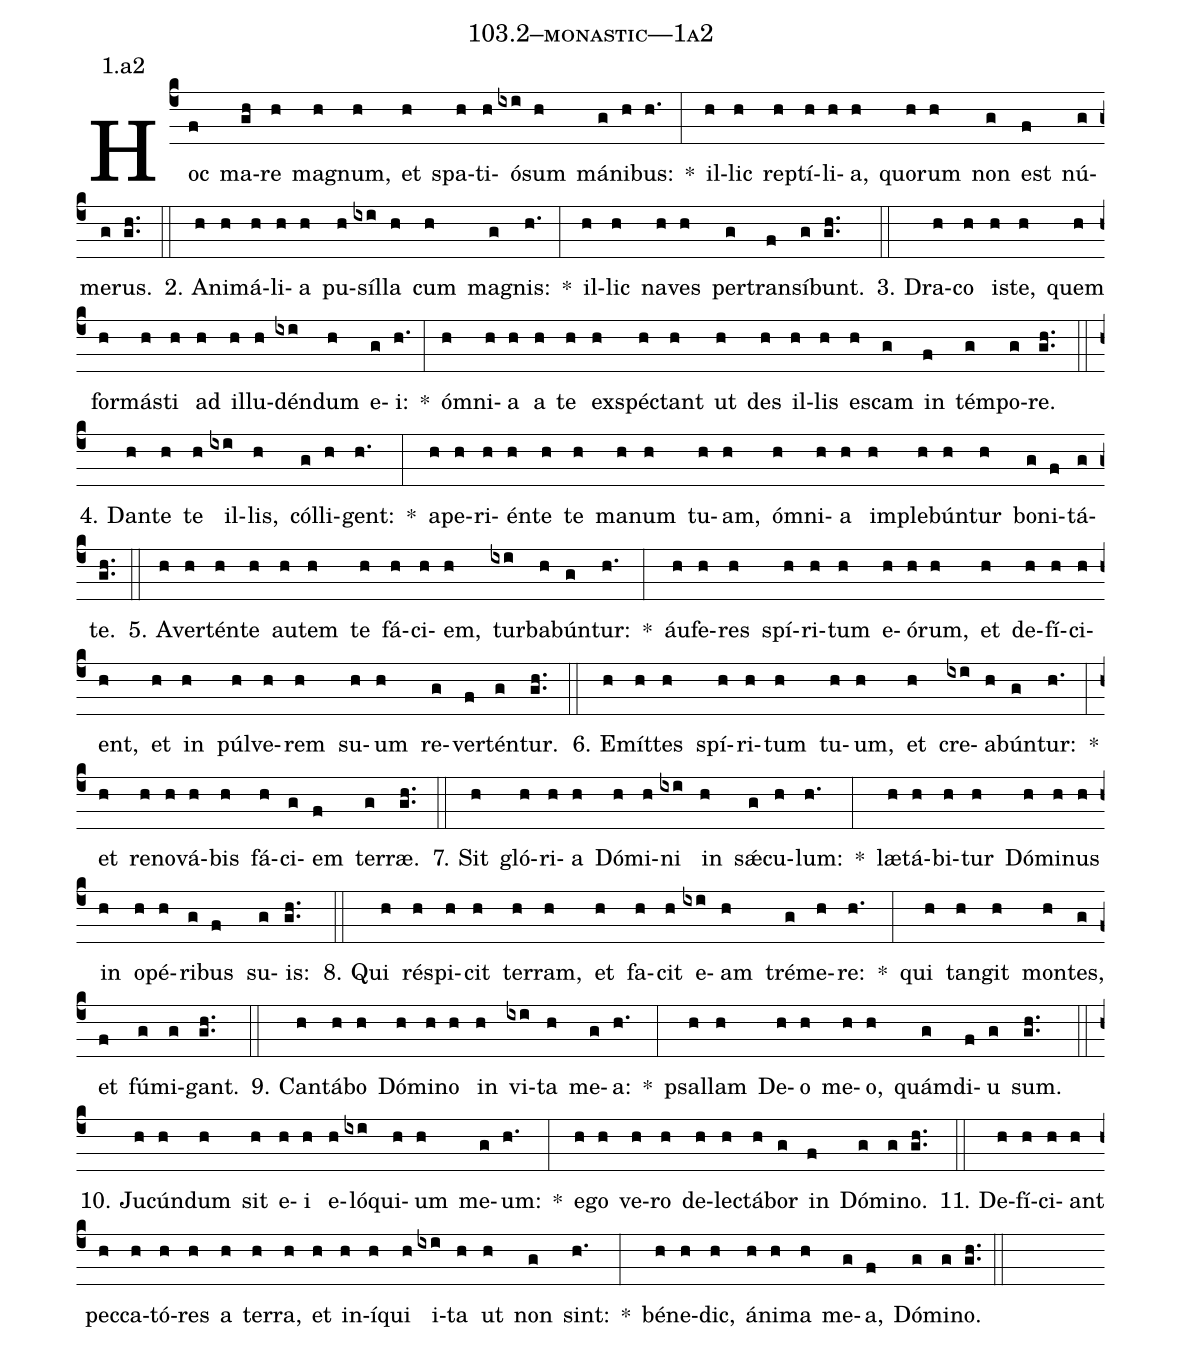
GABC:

name: 103.2--monastic---1a2;
annotation: 1.a2;
%%
(c4)Hoc(f) ma(gh)re(h) ma(h)gnum,(h) et(h) spa(h)ti(h)ó(ixi)sum(h) má(g)ni(h)bus:(h.) *(:) il(h)lic(h) rep(h)tí(h)li(h)a,(h) quo(h)rum(h) non(g) est(f) nú(g)me(g)rus.(gh..) (::)
2. A(h)ni(h)má(h)li(h)a(h) pu(h)síl(ixi)la(h) cum(h) ma(g)gnis:(h.) *(:) il(h)lic(h) na(h)ves(h) per(g)trans(f)í(g)bunt.(gh..) (::)
3. Dra(h)co(h) is(h)te,(h) quem(h) for(h)más(h)ti(h) ad(h) il(h)lu(h)dén(ixi)dum(h) e(g)i:(h.) *(:) óm(h)ni(h)a(h) a(h) te(h) ex(h)spéc(h)tant(h) ut(h) des(h) il(h)lis(h) es(h)cam(g) in(f) tém(g)po(g)re.(gh..) (::)
4. Dan(h)te(h) te(h) il(ixi)lis,(h) cól(g)li(h)gent:(h.) *(:) a(h)pe(h)ri(h)én(h)te(h) te(h) ma(h)num(h) tu(h)am,(h) óm(h)ni(h)a(h) im(h)ple(h)bún(h)tur(h) bo(g)ni(f)tá(g)te.(gh..) (::)
5. A(h)ver(h)tén(h)te(h) au(h)tem(h) te(h) fá(h)ci(h)em,(h) tur(ixi)ba(h)bún(g)tur:(h.) *(:) áu(h)fe(h)res(h) spí(h)ri(h)tum(h) e(h)ó(h)rum,(h) et(h) de(h)fí(h)ci(h)ent,(h) et(h) in(h) púl(h)ve(h)rem(h) su(h)um(h) re(g)ver(f)tén(g)tur.(gh..) (::)
6. E(h)mít(h)tes(h) spí(h)ri(h)tum(h) tu(h)um,(h) et(h) cre(ixi)a(h)bún(g)tur:(h.) *(:) et(h) re(h)no(h)vá(h)bis(h) fá(h)ci(g)em(f) ter(g)ræ.(gh..) (::)
7. Sit(h) gló(h)ri(h)a(h) Dó(h)mi(h)ni(ixi) in(h) sǽ(g)cu(h)lum:(h.) *(:) læ(h)tá(h)bi(h)tur(h) Dó(h)mi(h)nus(h) in(h) o(h)pé(h)ri(g)bus(f) su(g)is:(gh..) (::)
8. Qui(h) ré(h)spi(h)cit(h) ter(h)ram,(h) et(h) fa(h)cit(h) e(ixi)am(h) tré(g)me(h)re:(h.) *(:) qui(h) tan(h)git(h) mon(h)tes,(g) et(f) fú(g)mi(g)gant.(gh..) (::)
9. Can(h)tá(h)bo(h) Dó(h)mi(h)no(h) in(h) vi(ixi)ta(h) me(g)a:(h.) *(:) psal(h)lam(h) De(h)o(h) me(h)o,(h) quám(g)di(f)u(g) sum.(gh..) (::)
10. Ju(h)cún(h)dum(h) sit(h) e(h)i(h) e(h)ló(ixi)qui(h)um(h) me(g)um:(h.) *(:) e(h)go(h) ve(h)ro(h) de(h)lec(h)tá(h)bor(g) in(f) Dó(g)mi(g)no.(gh..) (::)
11. De(h)fí(h)ci(h)ant(h) pec(h)ca(h)tó(h)res(h) a(h) ter(h)ra,(h) et(h) in(h)í(h)qui(h) i(ixi)ta(h) ut(h) non(g) sint:(h.) *(:) bé(h)ne(h)dic,(h) á(h)ni(h)ma(h) me(g)a,(f) Dó(g)mi(g)no.(gh..) (::)
